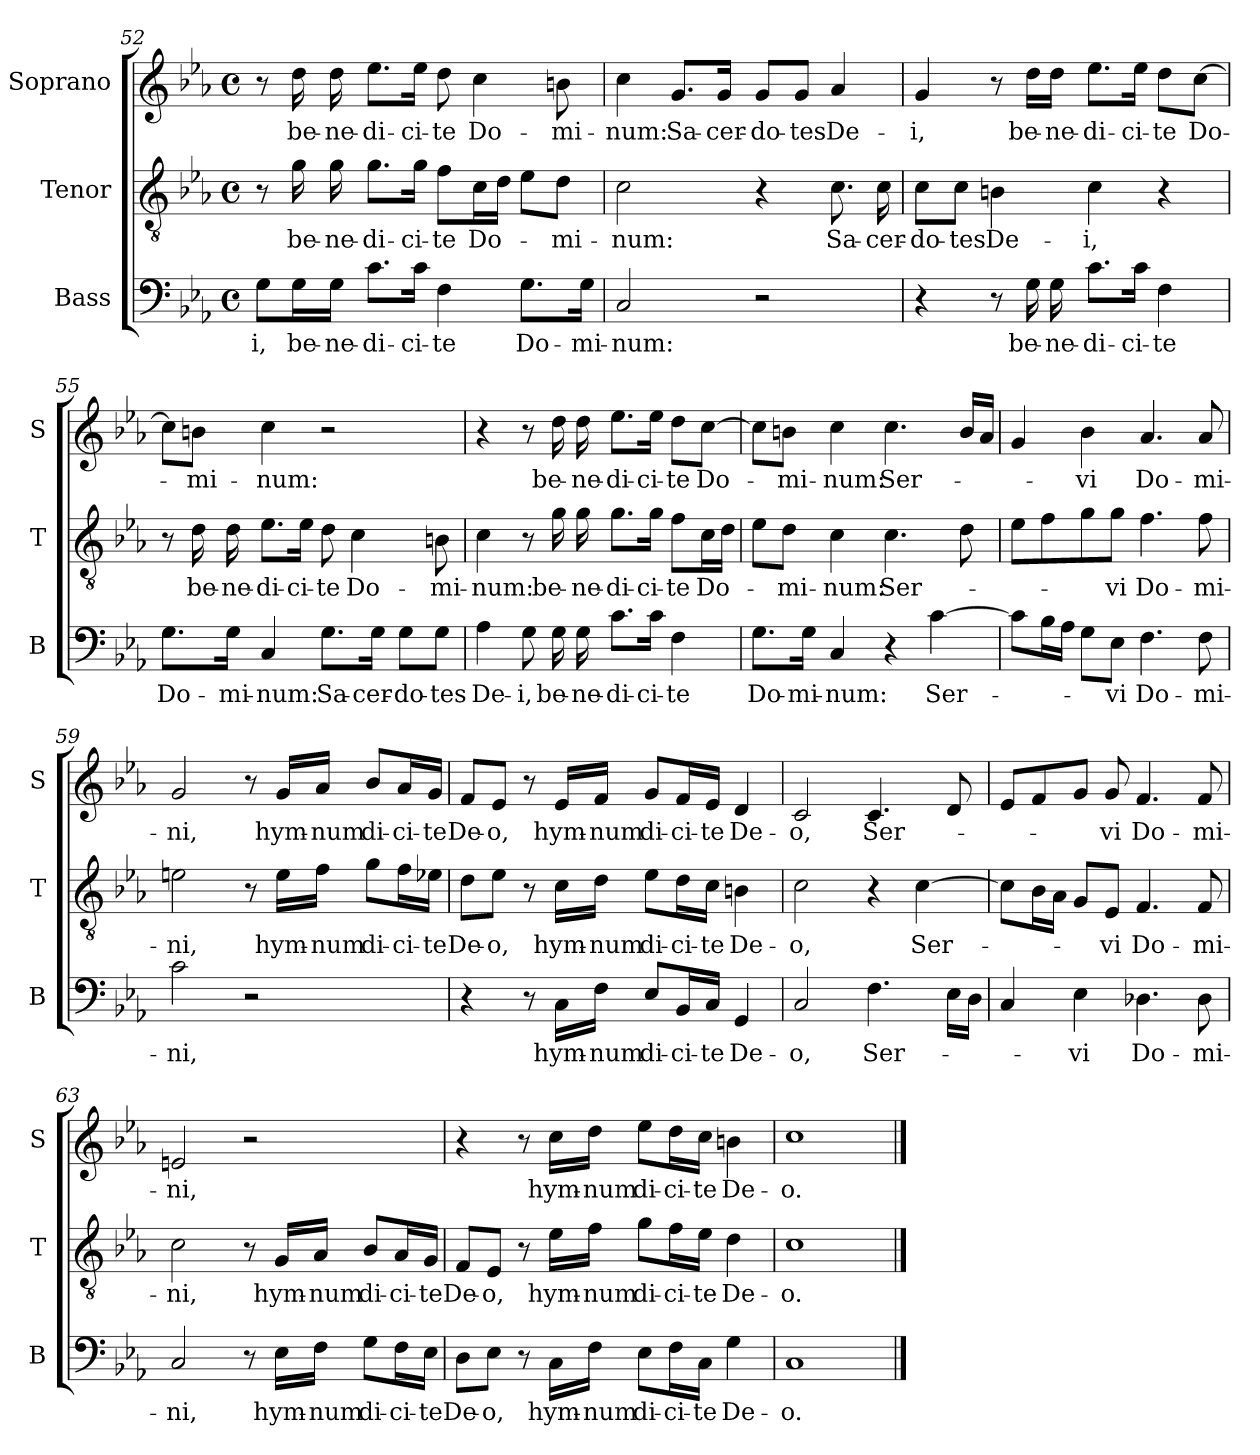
**kern	**text	**kern	**text	**kern	**text
*part3	*part3	*part2	*part2	*part1	*part1
*staff3	*staff3	*staff2	*staff2	*staff1	*staff1
*I"Bass	*	*I"Tenor	*	*I"Soprano	*
*I'B	*	*I'T	*	*I'S	*
*clefF4	*	*clefGv2	*	*clefG2	*
*k[b-e-a-]	*	*k[b-e-a-]	*	*k[b-e-a-]	*
*E-:	*	*E-:	*	*E-:	*
*M4/4	*	*M4/4	*	*M4/4	*
*met(c)	*	*met(c)	*	*met(c)	*
=52	=52	=52	=52	=52	=52
!	!LO:LY:b	!	!	!	!
8G\L	-i,	8r	.	8r	.
!	!LO:LY:b	!	!LO:LY:b	!	!LO:LY:b
16G\L	be-	16g\	be-	16dd\	be-
!	!LO:LY:b	!	!LO:LY:b	!	!LO:LY:b
16G\JJ	-ne-	16g\	-ne-	16dd\	-ne-
!	!LO:LY:b	!	!LO:LY:b	!	!LO:LY:b
8.c\L	-di-	8.g\L	-di-	8.ee-\L	-di-
!	!LO:LY:b	!	!LO:LY:b	!	!LO:LY:b
16c\Jk	-ci-	16g\Jk	-ci-	16ee-\Jk	-ci-
!	!LO:LY:b	!	!LO:LY:b	!	!LO:LY:b
4F\	-te	8f\L	-te	8dd\	-te
!	!	!	!LO:LY:b	!	!LO:LY:b
.	.	16c\L	Do-	4cc\	Do-
.	.	16d\JJ	.	.	.
!	!LO:LY:b	!	!	!	!
8.G\L	Do-	8e-\L	.	.	.
!	!	!	!LO:LY:b	!	!LO:LY:b
.	.	8d\J	-mi-	8bn\	-mi-
!	!LO:LY:b	!	!	!	!
16G\Jk	-mi-	.	.	.	.
=53	=53	=53	=53	=53	=53
!	!LO:LY:b	!	!LO:LY:b	!	!LO:LY:b
2C/	-num:	2c\	-num:	4cc\	-num:
!	!	!	!	!	!LO:LY:b
.	.	.	.	8.g/L	Sa-
!	!	!	!	!	!LO:LY:b
.	.	.	.	16g/Jk	-cer-
!	!	!	!	!	!LO:LY:b
2r	.	4r	.	8g/L	-do-
!	!	!	!	!	!LO:LY:b
.	.	.	.	8g/J	-tes
!	!	!	!LO:LY:b	!	!LO:LY:b
.	.	8.c\	Sa-	4a-/	De-
!	!	!	!LO:LY:b	!	!
.	.	16c\	-cer-	.	.
!!LO:PB:g=z
=54	=54	=54	=54	=54	=54
!	!	!	!LO:LY:b	!	!LO:LY:b
4r	.	8c\L	-do-	4g/	-i,
!	!	!	!LO:LY:b	!	!
.	.	8c\J	-tes	.	.
!	!	!	!LO:LY:b	!	!
8r	.	4Bn\	De-	8r	.
!	!LO:LY:b	!	!	!	!LO:LY:b
16G\	be-	.	.	16dd\LL	be-
!	!LO:LY:b	!	!	!	!LO:LY:b
16G\	-ne-	.	.	16dd\JJ	-ne-
!	!LO:LY:b	!	!LO:LY:b	!	!LO:LY:b
8.c\L	-di-	4c\	-i,	8.ee-\L	-di-
!	!LO:LY:b	!	!	!	!LO:LY:b
16c\Jk	-ci-	.	.	16ee-\Jk	-ci-
!	!LO:LY:b	!	!	!	!LO:LY:b
4F\	-te	4r	.	8dd\L	-te
!	!	!	!	!	!LO:LY:b
.	.	.	.	[8cc\J	Do-
=55	=55	=55	=55	=55	=55
!	!LO:LY:b	!	!	!	!
8.G\L	Do-	8r	.	8cc\L]	.
!	!	!	!LO:LY:b	!	!LO:LY:b
.	.	16d\	be-	8bn\J	-mi-
!	!LO:LY:b	!	!LO:LY:b	!	!
16G\Jk	-mi-	16d\	-ne-	.	.
!	!LO:LY:b	!	!LO:LY:b	!	!LO:LY:b
4C/	-num:	8.e-\L	-di-	4cc\	-num:
!	!	!	!LO:LY:b	!	!
.	.	16e-\Jk	-ci-	.	.
!	!LO:LY:b	!	!LO:LY:b	!	!
8.G\L	Sa-	8d\	-te	2r	.
!	!	!	!LO:LY:b	!	!
.	.	4c\	Do-	.	.
!	!LO:LY:b	!	!	!	!
16G\Jk	-cer-	.	.	.	.
!	!LO:LY:b	!	!	!	!
8G\L	-do-	.	.	.	.
!	!LO:LY:b	!	!LO:LY:b	!	!
8G\J	-tes	8Bn\	-mi-	.	.
=56	=56	=56	=56	=56	=56
!	!LO:LY:b	!	!LO:LY:b	!	!
4A-\	De-	4c\	-num:	4r	.
!	!LO:LY:b	!	!	!	!
8G\	-i,	8r	.	8r	.
!	!LO:LY:b	!	!LO:LY:b	!	!LO:LY:b
16G\	be-	16g\	be-	16dd\	be-
!	!LO:LY:b	!	!LO:LY:b	!	!LO:LY:b
16G\	-ne-	16g\	-ne-	16dd\	-ne-
!	!LO:LY:b	!	!LO:LY:b	!	!LO:LY:b
8.c\L	-di-	8.g\L	-di-	8.ee-\L	-di-
!	!LO:LY:b	!	!LO:LY:b	!	!LO:LY:b
16c\Jk	-ci-	16g\Jk	-ci-	16ee-\Jk	-ci-
!	!LO:LY:b	!	!LO:LY:b	!	!LO:LY:b
4F\	-te	8f\L	-te	8dd\L	-te
!	!	!	!LO:LY:b	!	!LO:LY:b
.	.	16c\L	Do-	[8cc\J	Do-
.	.	16d\JJ	.	.	.
!!LO:LB:g=z
=57	=57	=57	=57	=57	=57
!	!LO:LY:b	!	!	!	!
8.G\L	Do-	8e-\L	.	8cc\L]	.
!	!	!	!LO:LY:b	!	!LO:LY:b
.	.	8d\J	-mi-	8bn\J	-mi-
!	!LO:LY:b	!	!	!	!
16G\Jk	-mi-	.	.	.	.
!	!LO:LY:b	!	!LO:LY:b	!	!LO:LY:b
4C/	-num:	4c\	-num:	4cc\	-num:
!	!	!	!LO:LY:b	!	!LO:LY:b
4r	.	4.c\	Ser-	4.cc\	Ser-
!	!LO:LY:b	!	!	!	!
[4c\	Ser-	.	.	.	.
.	.	8d\	.	16b/LL	.
.	.	.	.	16a-/JJ	.
=58	=58	=58	=58	=58	=58
8c\L]	.	8e-\L	.	4g/	.
16B-\L	.	8f\	.	.	.
16A-\JJ	.	.	.	.	.
!	!	!	!	!	!LO:LY:b
8G\L	.	8g\	.	4b-\	-vi
!	!LO:LY:b	!	!LO:LY:b	!	!
8E-\J	-vi	8g\J	-vi	.	.
!	!LO:LY:b	!	!LO:LY:b	!	!LO:LY:b
4.F\	Do-	4.f\	Do-	4.a-/	Do-
!	!LO:LY:b	!	!LO:LY:b	!	!LO:LY:b
8F\	-mi-	8f\	-mi-	8a-/	-mi-
=59	=59	=59	=59	=59	=59
!	!LO:LY:b	!	!LO:LY:b	!	!LO:LY:b
2c\	-ni,	2en\	-ni,	2g/	-ni,
2r	.	8r	.	8r	.
!	!	!	!LO:LY:b	!	!LO:LY:b
.	.	16e\LL	hym-	16g/LL	hym-
!	!	!	!LO:LY:b	!	!LO:LY:b
.	.	16f\JJ	-num	16a-/JJ	-num
!	!	!	!LO:LY:b	!	!LO:LY:b
.	.	8g\L	di-	8b-/L	di-
!	!	!	!LO:LY:b	!	!LO:LY:b
.	.	16f\L	-ci-	16a-/L	-ci-
!	!	!	!LO:LY:b	!	!LO:LY:b
.	.	16e-X\JJ	-te	16g/JJ	-te
!!LO:LB:g=z
=60	=60	=60	=60	=60	=60
!	!	!	!LO:LY:b	!	!LO:LY:b
4r	.	8d\L	De-	8f/L	De-
!	!	!	!LO:LY:b	!	!LO:LY:b
.	.	8e-\J	-o,	8e-/J	-o,
8r	.	8r	.	8r	.
!	!LO:LY:b	!	!LO:LY:b	!	!LO:LY:b
16C\LL	hym-	16c\LL	hym-	16e-/LL	hym-
!	!LO:LY:b	!	!LO:LY:b	!	!LO:LY:b
16F\JJ	-num	16d\JJ	-num	16f/JJ	-num
!	!LO:LY:b	!	!LO:LY:b	!	!LO:LY:b
8E-/L	di-	8e-\L	di-	8g/L	di-
!	!LO:LY:b	!	!LO:LY:b	!	!LO:LY:b
16BB-/L	-ci-	16d\L	-ci-	16f/L	-ci-
!	!LO:LY:b	!	!LO:LY:b	!	!LO:LY:b
16C/JJ	-te	16c\JJ	-te	16e-/JJ	-te
!	!LO:LY:b	!	!LO:LY:b	!	!LO:LY:b
4GG/	De-	4Bn\	De-	4d/	De-
=61	=61	=61	=61	=61	=61
!	!LO:LY:b	!	!LO:LY:b	!	!LO:LY:b
2C/	-o,	2c\	-o,	2c/	-o,
!	!LO:LY:b	!	!	!	!LO:LY:b
4.F\	Ser-	4r	.	4.c/	Ser-
!	!	!	!LO:LY:b	!	!
.	.	[4c\	Ser-	.	.
16E-\LL	.	.	.	8d/	.
16D\JJ	.	.	.	.	.
=62	=62	=62	=62	=62	=62
4C/	.	8c\L]	.	8e-/L	.
.	.	16B-\L	.	8f/	.
.	.	16A-\JJ	.	.	.
!	!LO:LY:b	!	!	!	!
4E-\	-vi	8G/L	.	8g/J	.
!	!	!	!LO:LY:b	!	!LO:LY:b
.	.	8E-/J	-vi	8g/	-vi
!	!LO:LY:b	!	!LO:LY:b	!	!LO:LY:b
4.D-X\	Do-	4.F/	Do-	4.f/	Do-
!	!LO:LY:b	!	!LO:LY:b	!	!LO:LY:b
8D-\	-mi-	8F/	-mi-	8f/	-mi-
=63	=63	=63	=63	=63	=63
!	!LO:LY:b	!	!LO:LY:b	!	!LO:LY:b
2C/	-ni,	2c\	-ni,	2en/	-ni,
8r	.	8r	.	2r	.
!	!LO:LY:b	!	!LO:LY:b	!	!
16E-\LL	hym-	16G/LL	hym-	.	.
!	!LO:LY:b	!	!LO:LY:b	!	!
16F\JJ	-num	16A-/JJ	-num	.	.
!	!LO:LY:b	!	!LO:LY:b	!	!
8G\L	di-	8B-/L	di-	.	.
!	!LO:LY:b	!	!LO:LY:b	!	!
16F\L	-ci-	16A-/L	-ci-	.	.
!	!LO:LY:b	!	!LO:LY:b	!	!
16E-\JJ	-te	16G/JJ	-te	.	.
!!LO:PB:g=z
=64	=64	=64	=64	=64	=64
!	!LO:LY:b	!	!LO:LY:b	!	!
8D\L	De-	8F/L	De-	4r	.
!	!LO:LY:b	!	!LO:LY:b	!	!
8E-\J	-o,	8E-/J	-o,	.	.
8r	.	8r	.	8r	.
!	!LO:LY:b	!	!LO:LY:b	!	!LO:LY:b
16C\LL	hym-	16e-\LL	hym-	16cc\LL	hym-
!	!LO:LY:b	!	!LO:LY:b	!	!LO:LY:b
16F\JJ	-num	16f\JJ	-num	16dd\JJ	-num
!	!LO:LY:b	!	!LO:LY:b	!	!LO:LY:b
8E-\L	di-	8g\L	di-	8ee-\L	di-
!	!LO:LY:b	!	!LO:LY:b	!	!LO:LY:b
16F\L	-ci-	16f\L	-ci-	16dd\L	-ci-
!	!LO:LY:b	!	!LO:LY:b	!	!LO:LY:b
16C\JJ	-te	16e-\JJ	-te	16cc\JJ	-te
!	!LO:LY:b	!	!LO:LY:b	!	!LO:LY:b
4G\	De-	4d\	De-	4bn\	De-
=65	=65	=65	=65	=65	=65
!	!LO:LY:b	!	!LO:LY:b	!	!LO:LY:b
1C	-o.	1c	-o.	1cc	-o.
==	==	==	==	==	==
*-	*-	*-	*-	*-	*-
